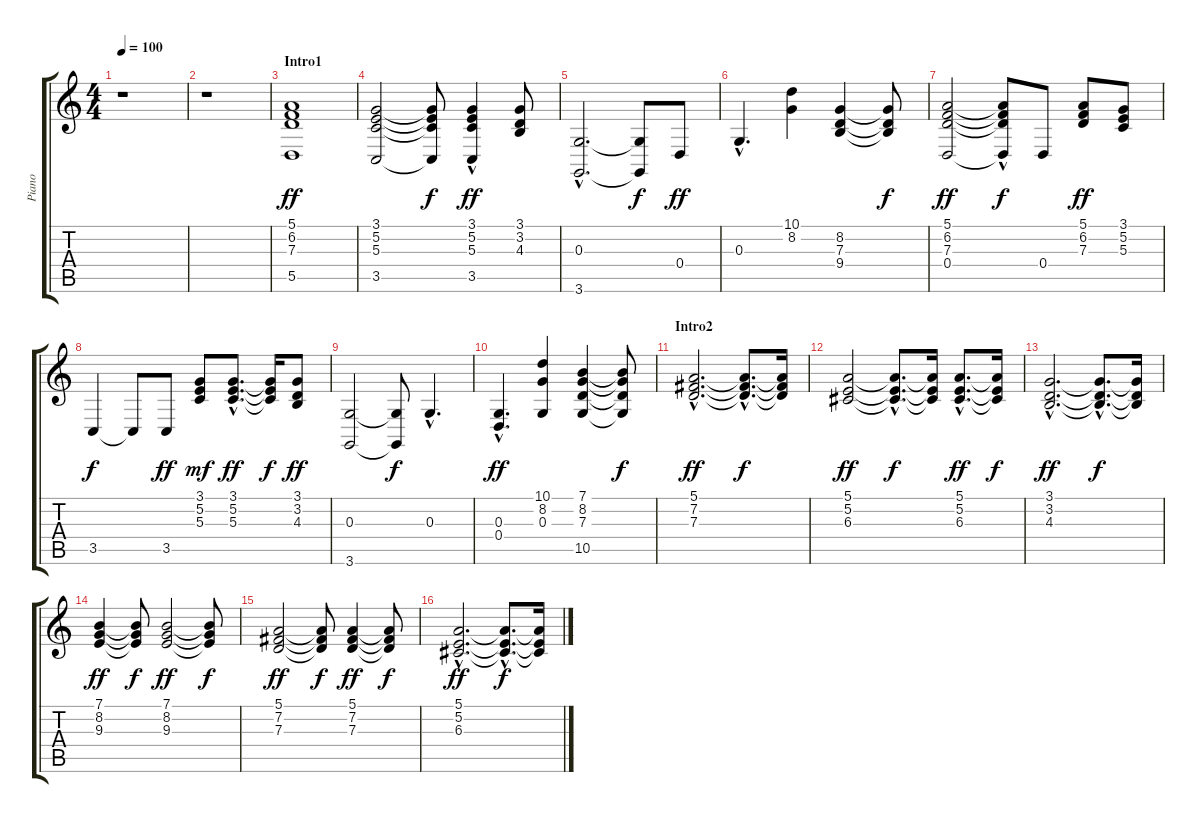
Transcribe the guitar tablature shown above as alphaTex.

\track ("Piano" "Piano") {instrument acousticgrandpiano}
\staff {score tabs}
\tuning (E4 B3 G3 D3 A2 E2) {hide}
\ts (4 4)
\tempo 100
\clef g2
\ks c
r.1{dy ff instrument acousticgrandpiano} |
r.1 |
\section ("" "Intro1")
(5.1 6.2 7.3 5.5).1 |
(3.1 5.2 5.3 3.5).2 (3.1{t} 5.2{t} 5.3{t} 3.5{t}).8{dy f} (3.1{hac} 5.2{hac} 5.3{hac} 3.5).4{dy ff} (3.1 3.2 4.3).8 |
(0.3{hac} 3.6{hac}).2{d} (0.3{t} 3.6{t}).8{dy f} 0.4.8{dy ff} |
0.3{hac}.4{d} (10.1 8.2).4 (8.2 7.3 9.4).4 (8.2{t} 7.3{t} 9.4{t}).8{dy f} |
(5.1 6.2 7.3 0.4).2{dy ff} (5.1{hac t} 6.2{hac t} 7.3{hac t} 0.4{t}).8{dy f} 0.4.8 (5.1 6.2 7.3).8{dy ff} (3.1 5.2 5.3).8 |
3.5.4{dy f} 3.5{t}.8 3.5.8{dy ff} (3.1 5.2 5.3).8{dy mf} (3.1{hac} 5.2{hac} 5.3{hac}).8{d dy ff} (3.1{t} 5.2{t} 5.3{t}).16{dy f} (3.1 3.2 4.3).8{dy ff} |
(0.3 3.6).2 (0.3{t} 3.6{t}).8{dy f} 0.3{hac}.4{d} |
(0.3{hac} 0.4{hac}).4{d dy ff} (10.1 8.2 0.3).4 (7.1 8.2 7.3 10.5).4 (7.1{t} 8.2{t} 7.3{t} 10.5{t}).8{dy f} |
\section ("" "Intro2")
(5.1{hac} 7.2{hac} 7.3{hac}).2{d dy ff} (5.1{hac t} 7.2{hac t} 7.3{hac t}).8{d dy f} (5.1{t} 7.2{t} 7.3{t}).16 |
(5.1 5.2 6.3).2{dy ff} (5.1{hac t} 5.2{hac t} 6.3{hac t}).8{d dy f} (5.1{t} 5.2{t} 6.3{t}).16 (5.1{hac} 5.2{hac} 6.3{hac}).8{d dy ff} (5.1{t} 5.2{t} 6.3{t}).16{dy f} |
(3.1{hac} 3.2{hac} 4.3{hac}).2{d dy ff} (3.1{hac t} 3.2{hac t} 4.3{hac t}).8{d dy f} (3.1{t} 3.2{t} 4.3{t}).16 |
(7.1 8.2 9.3).4{dy ff} (7.1{t} 8.2{t} 9.3{t}).8{dy f} (7.1 8.2 9.3).2{dy ff} (7.1{t} 8.2{t} 9.3{t}).8{dy f} |
(5.1 7.2 7.3).2{dy ff} (5.1{t} 7.2{t} 7.3{t}).8{dy f} (5.1 7.2 7.3).4{dy ff} (5.1{t} 7.2{t} 7.3{t}).8{dy f} |
(5.1{hac} 5.2{hac} 6.3{hac}).2{d dy ff} (5.1{hac t} 5.2{hac t} 6.3{hac t}).8{d dy f} (5.1{t} 5.2{t} 6.3{t}).16
